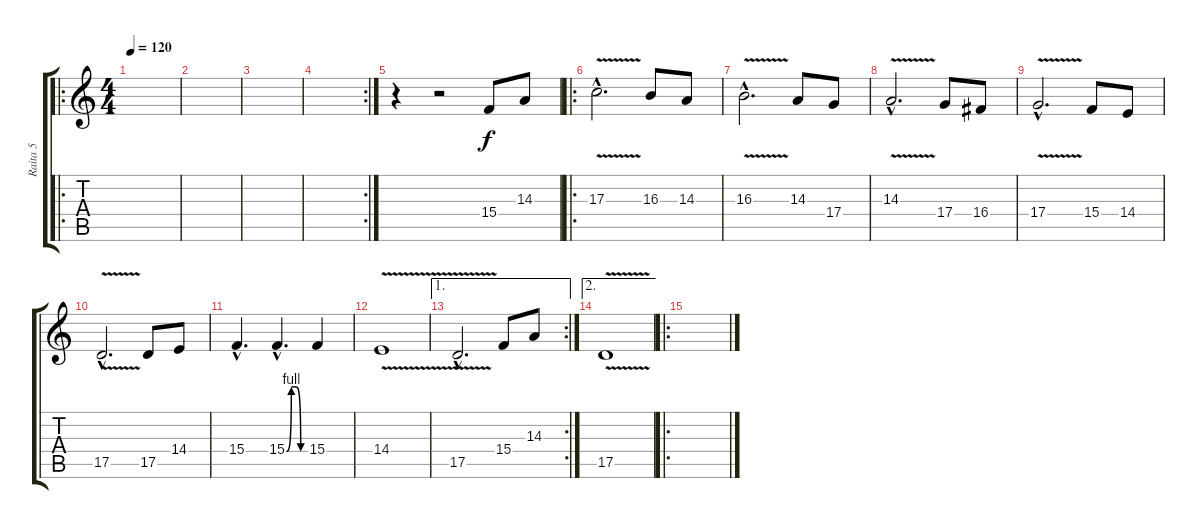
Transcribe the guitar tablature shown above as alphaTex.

\track ("Raita 5" "Raita 5") {instrument flute}
\staff {score tabs}
\tuning (E4 B3 G3 D3 A2 E2) {hide}
\ro
\ts (4 4)
\tempo 120
\clef g2
\ks c
|
|
|
\rc 2
|
r.4 r.2 15.4.8 14.3.8 |
\ro
17.3{v hac}.2{d} 16.3.8 14.3.8 |
16.3{v hac}.2{d} 14.3.8 17.4.8 |
14.3{v hac}.2{d} 17.4.8 16.4.8 |
17.4{v hac}.2{d} 15.4.8 14.4.8 |
17.5{v hac}.2{d} 17.5.8 14.4.8 |
15.4{hac}.4{d} 15.4{be (custom 0 0 15 4 30 4 45 0 60 0) hac}.4{d} 15.4.4 |
14.4{v}.1 |
\ae 1
\rc 2
17.5{v hac}.2{d} 15.4.8 14.3.8 |
\ae 2
17.5{v}.1 |
\ro
